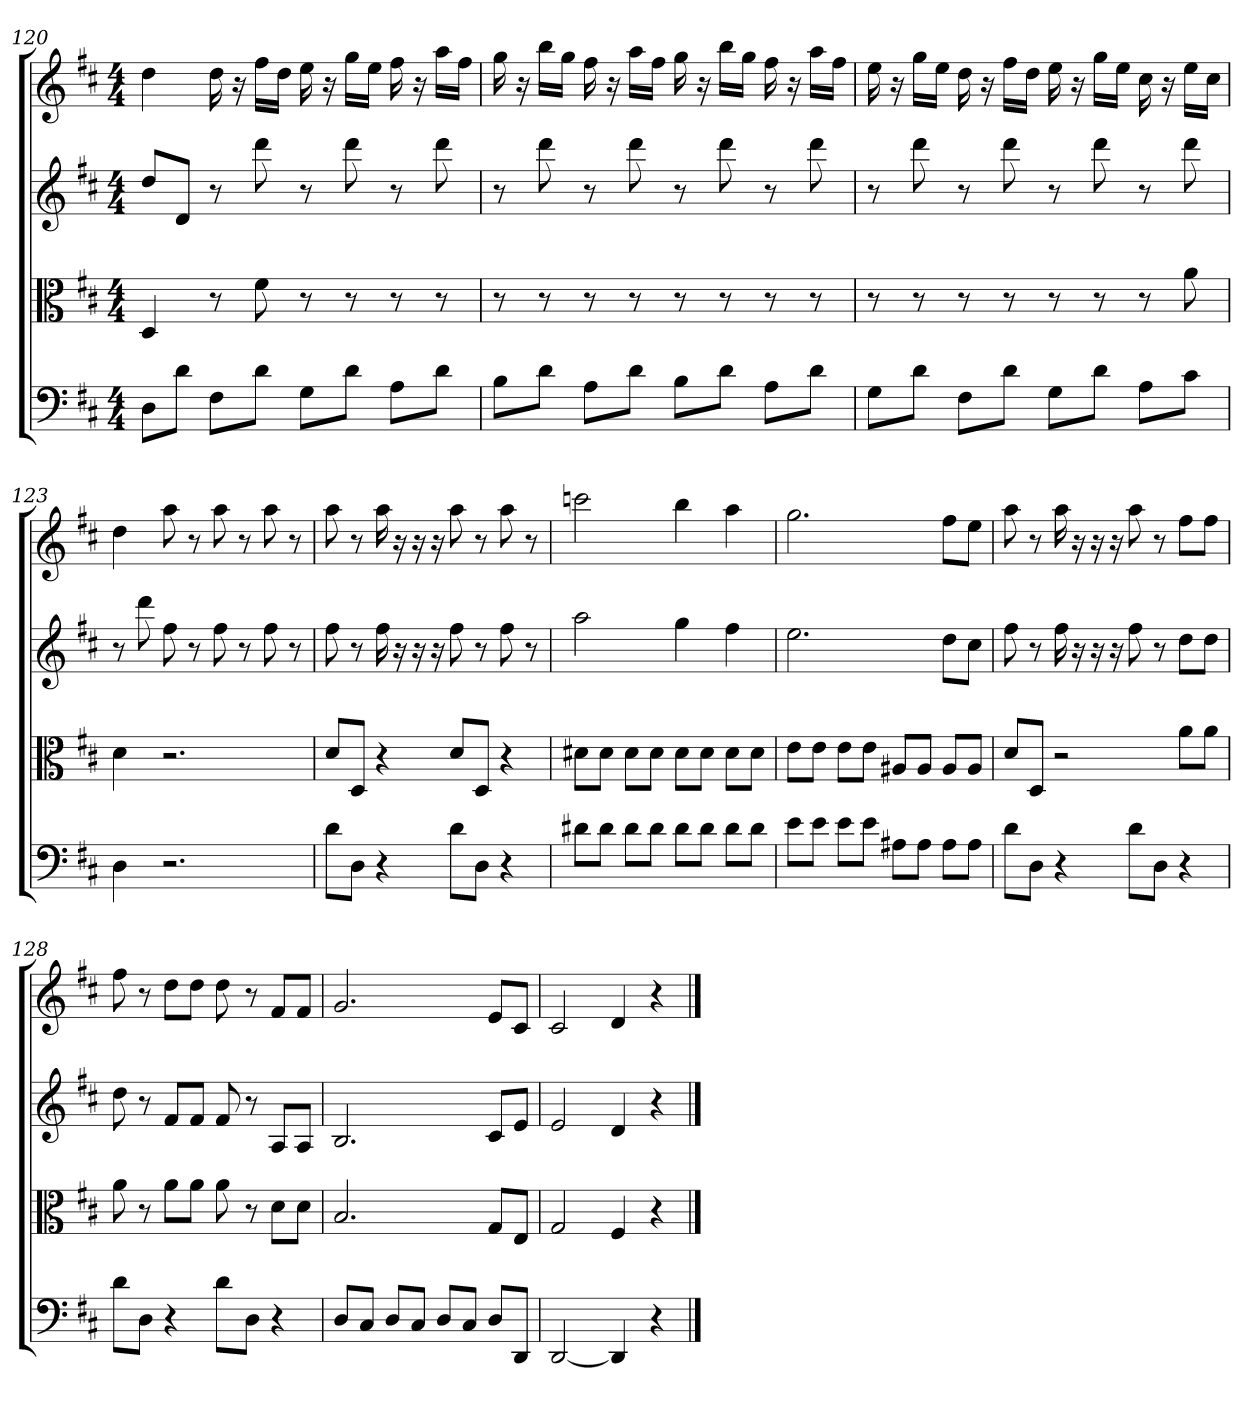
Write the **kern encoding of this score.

**kern	**kern	**kern	**kern
*part4	*part3	*part2	*part1
*staff4	*staff3	*staff2	*staff1
*clefF4	*clefC3	*clefG2	*clefG2
*k[f#c#]	*k[f#c#]	*k[f#c#]	*k[f#c#]
*D:	*D:	*D:	*D:
*M4/4	*M4/4	*M4/4	*M4/4
=120	=120	=120	=120
8D\L	4D	8dd/L	4dd
8d\J	.	8d/J	.
8F#\L	8r	8r	16dd
.	.	.	16r
8d\J	8f#	8ddd	16ff#\LL
.	.	.	16dd\JJ
8G\L	8r	8r	16ee
.	.	.	16r
8d\J	8r	8ddd	16gg\LL
.	.	.	16ee\JJ
8A\L	8r	8r	16ff#
.	.	.	16r
8d\J	8r	8ddd	16aa\LL
.	.	.	16ff#\JJ
=121	=121	=121	=121
8B\L	8r	8r	16gg
.	.	.	16r
8d\J	8r	8ddd	16bb\LL
.	.	.	16gg\JJ
8A\L	8r	8r	16ff#
.	.	.	16r
8d\J	8r	8ddd	16aa\LL
.	.	.	16ff#\JJ
8B\L	8r	8r	16gg
.	.	.	16r
8d\J	8r	8ddd	16bb\LL
.	.	.	16gg\JJ
8A\L	8r	8r	16ff#
.	.	.	16r
8d\J	8r	8ddd	16aa\LL
.	.	.	16ff#\JJ
=122	=122	=122	=122
8G\L	8r	8r	16ee
.	.	.	16r
8d\J	8r	8ddd	16gg\LL
.	.	.	16ee\JJ
8F#\L	8r	8r	16dd
.	.	.	16r
8d\J	8r	8ddd	16ff#\LL
.	.	.	16dd\JJ
8G\L	8r	8r	16ee
.	.	.	16r
8d\J	8r	8ddd	16gg\LL
.	.	.	16ee\JJ
8A\L	8r	8r	16cc#
.	.	.	16r
8c#\J	8a	8ddd	16ee\LL
.	.	.	16cc#\JJ
=123	=123	=123	=123
4D	4d	8r	4dd
.	.	8ddd	.
2.r	2.r	8ff#	8aa
.	.	8r	8r
.	.	8ff#	8aa
.	.	8r	8r
.	.	8ff#	8aa
.	.	8r	8r
=124	=124	=124	=124
8d\L	8d/L	8ff#	8aa
8D\J	8D/J	8r	8r
4r	4r	16ff#	16aa
.	.	16r	16r
.	.	16r	16r
.	.	16r	16r
8d\L	8d/L	8ff#	8aa
8D\J	8D/J	8r	8r
4r	4r	8ff#	8aa
.	.	8r	8r
=125	=125	=125	=125
8d#X\L	8d#X\L	2aa	2cccn
8d#\J	8d#\J	.	.
8d#\L	8d#\L	.	.
8d#\J	8d#\J	.	.
8d#\L	8d#\L	4gg	4bb
8d#\J	8d#\J	.	.
8d#\L	8d#\L	4ff#	4aa
8d#\J	8d#\J	.	.
=126	=126	=126	=126
8e\L	8e\L	2.ee	2.gg
8e\J	8e\J	.	.
8e\L	8e\L	.	.
8e\J	8e\J	.	.
8A#X\L	8A#X/L	.	.
8A#\J	8A#/J	.	.
8A#\L	8A#/L	8dd\L	8ff#\L
8A#\J	8A#/J	8cc#\J	8ee\J
=127	=127	=127	=127
8d\L	8d/L	8ff#	8aa
8D\J	8D/J	8r	8r
4r	2r	16ff#	16aa
.	.	16r	16r
.	.	16r	16r
.	.	16r	16r
8d\L	.	8ff#	8aa
8D\J	.	8r	8r
4r	8a\L	8dd\L	8ff#\L
.	8a\J	8dd\J	8ff#\J
=128	=128	=128	=128
8d\L	8a	8dd	8ff#
8D\J	8r	8r	8r
4r	8a\L	8f#/L	8dd\L
.	8a\J	8f#/J	8dd\J
8d\L	8a	8f#	8dd
8D\J	8r	8r	8r
4r	8d\L	8A/L	8f#/L
.	8d\J	8A/J	8f#/J
=129	=129	=129	=129
8D/L	2.B	2.B	2.g
8C#/J	.	.	.
8D/L	.	.	.
8C#/J	.	.	.
8D/L	.	.	.
8C#/J	.	.	.
8D/L	8G/L	8c#/L	8e/L
8DD/J	8E/J	8e/J	8c#/J
=130	=130	=130	=130
[2DD	2G	2e	2c#
4DD]	4F#	4d	4d
4r	4r	4r	4r
==	==	==	==
*-	*-	*-	*-
